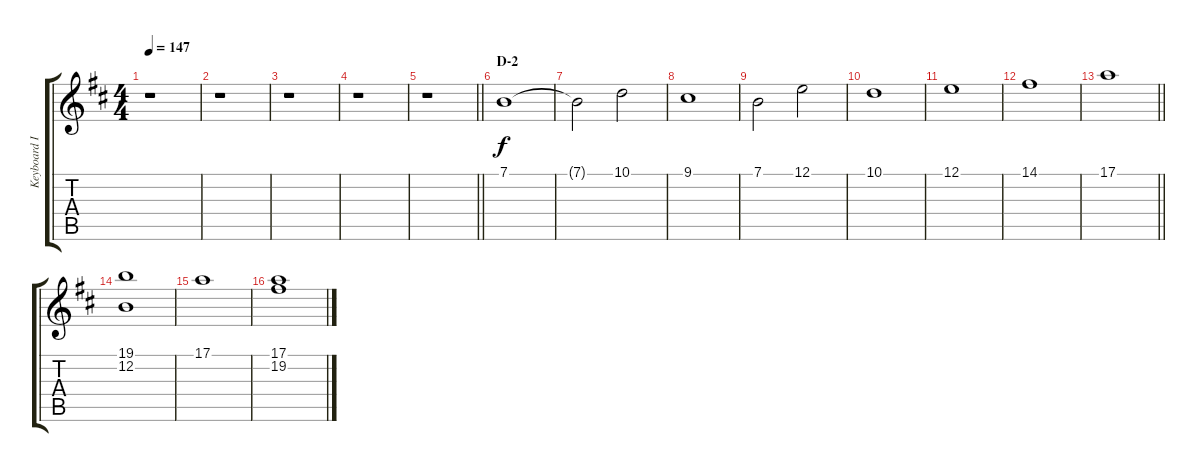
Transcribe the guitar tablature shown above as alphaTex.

\track ("Keyboard I" "Keyboard I") {instrument lead1square}
\staff {score tabs}
\tuning (E4 B3 G3 D3 A2 E2) {hide}
\ts (4 4)
\tempo 147
\clef g2
\ks d
r.1{dy f} |
r.1 |
r.1 |
r.1 |
\barLineRight lightlight
r.1 |
\section ("" "D-2")
7.1.1 |
7.1{t}.2 10.1.2 |
9.1.1 |
7.1.2 12.1.2 |
10.1.1 |
12.1.1 |
14.1.1 |
\barLineRight lightlight
17.1.1 |
(19.1 12.2).1 |
17.1.1 |
(17.1 19.2).1
